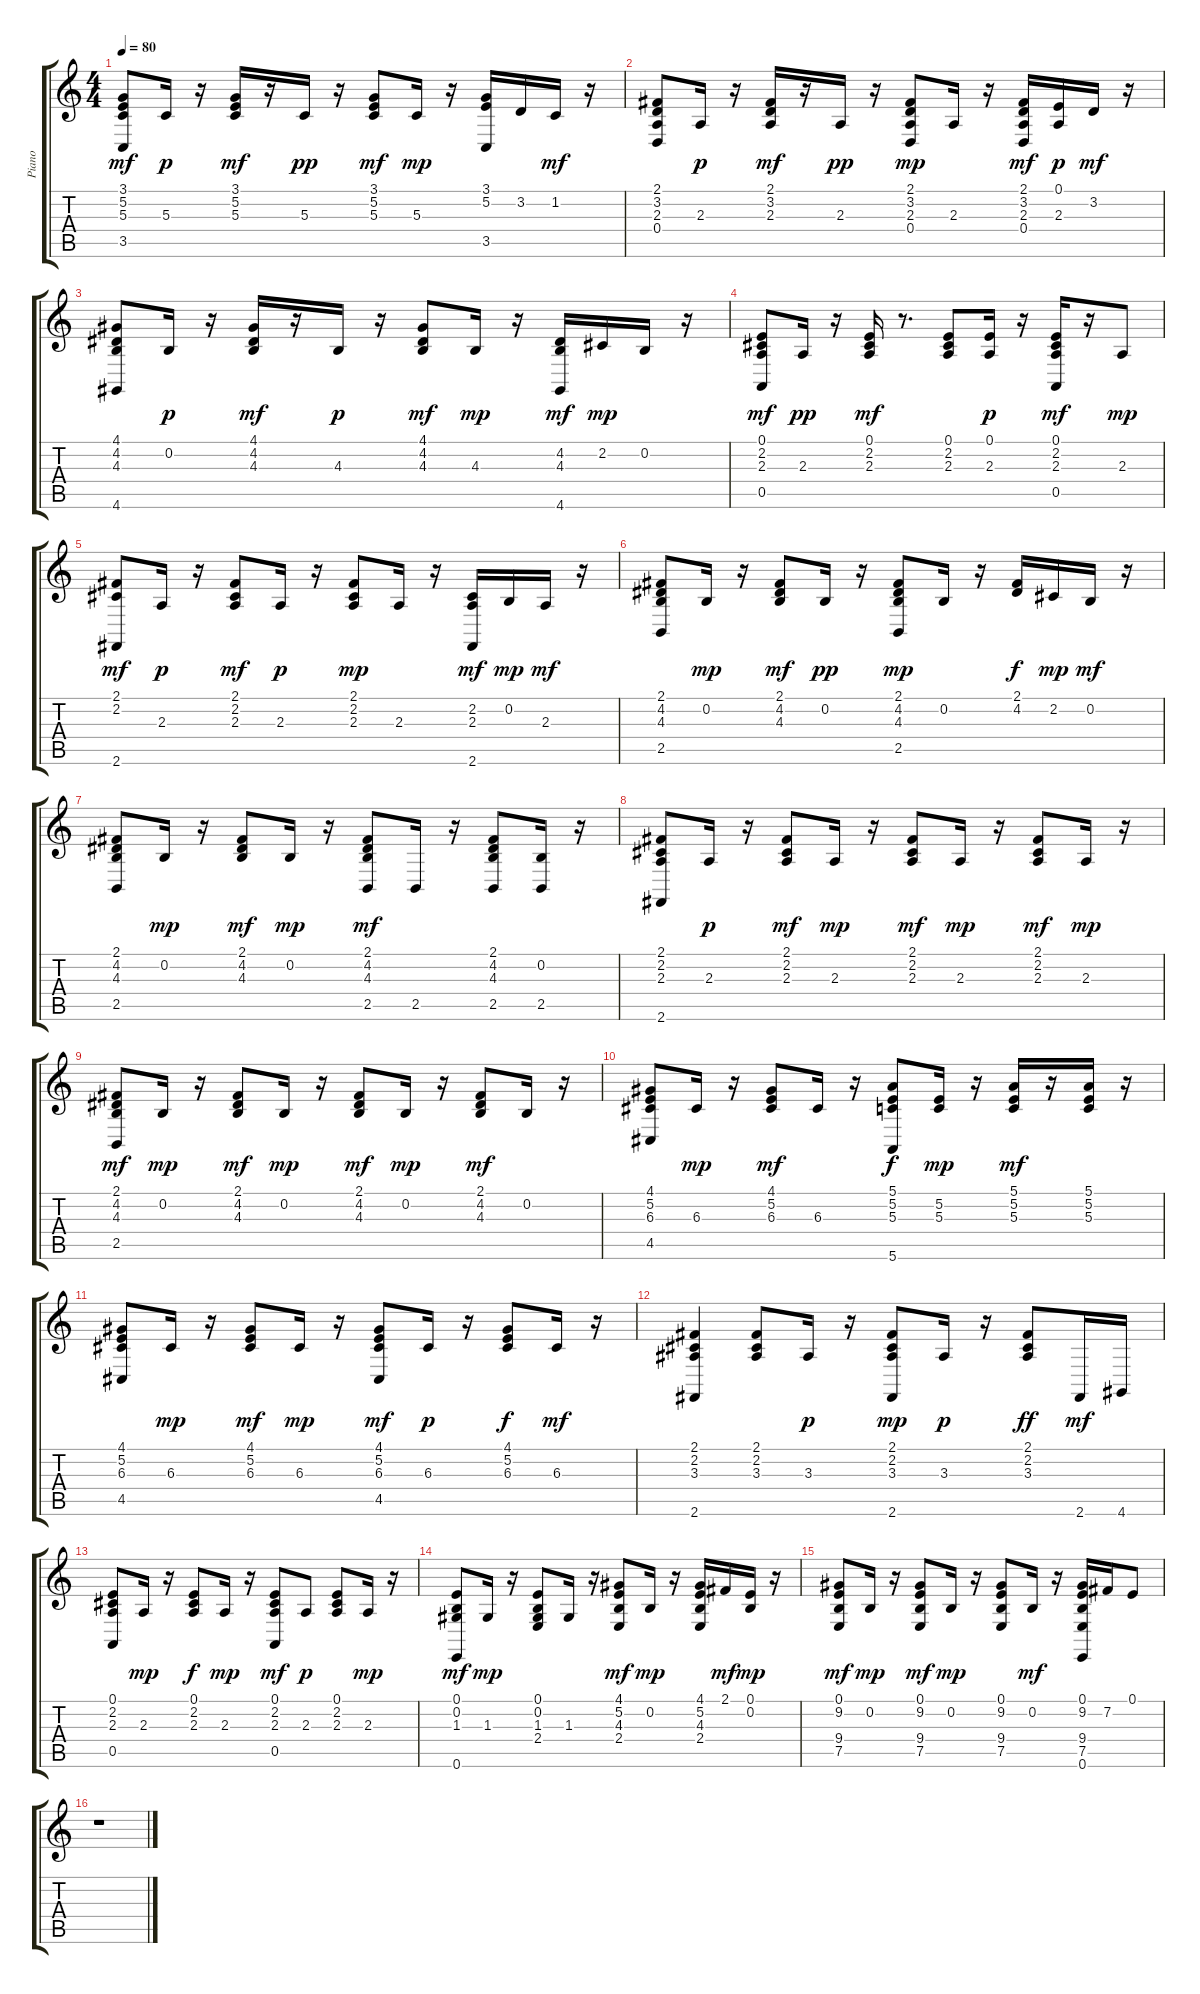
\track ("Piano" "Piano") {instrument acousticgrandpiano}
\staff {score tabs}
\tuning (E4 B3 G3 D3 A2 E2) {hide}
\ts (4 4)
\tempo 80
\clef g2
\ks c
(3.1 5.2 5.3 3.5).8{dy mf} 5.3.16{dy p} r.16 (3.1 5.2 5.3).16{dy mf} r.16 5.3.16{dy pp} r.16 (3.1 5.2 5.3).8{dy mf} 5.3.16{dy mp} r.16 (3.1 5.2 3.5).16 3.2.16 1.2.16{dy mf} r.16 |
(2.1 3.2 2.3 0.4).8 2.3.16{dy p} r.16 (2.1 3.2 2.3).16{dy mf} r.16 2.3.16{dy pp} r.16 (2.1 3.2 2.3 0.4).8{dy mp} 2.3.16 r.16 (2.1 3.2 2.3 0.4).16{dy mf} (0.1 2.3).16{dy p} 3.2.16{dy mf} r.16 |
(4.1 4.2 4.3 4.6).8 0.2.16{dy p} r.16 (4.1 4.2 4.3).16{dy mf} r.16 4.3.16{dy p} r.16 (4.1 4.2 4.3).8{dy mf} 4.3.16{dy mp} r.16 (4.2 4.3 4.6).16{dy mf} 2.2.16{dy mp} 0.2.16 r.16 |
(0.1 2.2 2.3 0.5).8{dy mf} 2.3.16{dy pp} r.16 (0.1 2.2 2.3).16{dy mf} r.8{d} (0.1 2.2 2.3).8 (0.1 2.3).16{dy p} r.16 (0.1 2.2 2.3 0.5).16{dy mf} r.16 2.3.8{dy mp} |
(2.1 2.2 2.6).8{dy mf} 2.3.16{dy p} r.16 (2.1 2.2 2.3).8{dy mf} 2.3.16{dy p} r.16 (2.1 2.2 2.3).8{dy mp} 2.3.16 r.16 (2.2 2.3 2.6).16{dy mf} 0.2.16{dy mp} 2.3.16{dy mf} r.16 |
(2.1 4.2 4.3 2.5).8 0.2.16{dy mp} r.16 (2.1 4.2 4.3).8{dy mf} 0.2.16{dy pp} r.16 (2.1 4.2 4.3 2.5).8{dy mp} 0.2.16 r.16 (2.1 4.2).16{dy f} 2.2.16{dy mp} 0.2.16{dy mf} r.16 |
(2.1 4.2 4.3 2.5).8 0.2.16{dy mp} r.16 (2.1 4.2 4.3).8{dy mf} 0.2.16{dy mp} r.16 (2.1 4.2 4.3 2.5).8{dy mf} 2.5.16 r.16 (2.1 4.2 4.3 2.5).8 (0.2 2.5).16 r.16 |
(2.1 2.2 2.3 2.6).8 2.3.16{dy p} r.16 (2.1 2.2 2.3).8{dy mf} 2.3.16{dy mp} r.16 (2.1 2.2 2.3).8{dy mf} 2.3.16{dy mp} r.16 (2.1 2.2 2.3).8{dy mf} 2.3.16{dy mp} r.16 |
(2.1 4.2 4.3 2.5).8{dy mf} 0.2.16{dy mp} r.16 (2.1 4.2 4.3).8{dy mf} 0.2.16{dy mp} r.16 (2.1 4.2 4.3).8{dy mf} 0.2.16{dy mp} r.16 (2.1 4.2 4.3).8{dy mf} 0.2.16 r.16 |
(4.1 5.2 6.3 4.5).8 6.3.16{dy mp} r.16 (4.1 5.2 6.3).8{dy mf} 6.3.16 r.16 (5.1 5.2 5.3 5.6).8{dy f} (5.2 5.3).16{dy mp} r.16 (5.1 5.2 5.3).16{dy mf} r.16 (5.1 5.2 5.3).16 r.16 |
(4.1 5.2 6.3 4.5).8 6.3.16{dy mp} r.16 (4.1 5.2 6.3).8{dy mf} 6.3.16{dy mp} r.16 (4.1 5.2 6.3 4.5).8{dy mf} 6.3.16{dy p} r.16 (4.1 5.2 6.3).8{dy f} 6.3.16{dy mf} r.16 |
(2.1 2.2 3.3 2.6).4 (2.1 2.2 3.3).8 3.3.16{dy p} r.16 (2.1 2.2 3.3 2.6).8{dy mp} 3.3.16{dy p} r.16 (2.1 2.2 3.3).8{dy ff} 2.6.16{dy mf} 4.6.16 |
(0.1 2.2 2.3 0.5).8 2.3.16{dy mp} r.16 (0.1 2.2 2.3).8{dy f} 2.3.16{dy mp} r.16 (0.1 2.2 2.3 0.5).8{dy mf} 2.3.8{dy p} (0.1 2.2 2.3).8 2.3.16{dy mp} r.16 |
(0.1 0.2 1.3 0.6).8{dy mf} 1.3.16{dy mp} r.16 (0.1 0.2 1.3 2.4).8 1.3.16 r.16 (4.1 5.2 4.3 2.4).8{dy mf} 0.2.16{dy mp} r.16 (4.1 5.2 4.3 2.4).16 2.1.16{dy mf} (0.1 0.2).16{dy mp} r.16 |
(0.1 9.2 9.4 7.5).8{dy mf} 0.2.16{dy mp} r.16 (0.1 9.2 9.4 7.5).8{dy mf} 0.2.16{dy mp} r.16 (0.1 9.2 9.4 7.5).8 0.2.16{dy mf} r.16 (0.1 9.2 9.4 7.5 0.6).16 7.2.16 0.1.8 |
r.1
